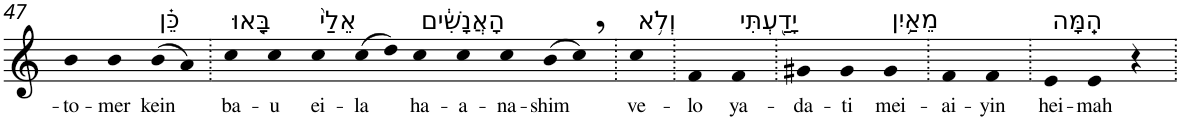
**kern	**text
*part1	*part1
*staff1	*staff1
*I"Piano	*
*I'Pno	*
!!LO:PB:g=z
*clefG2	*
*k[]	*
=47	=47
!	!LO:LY:b
4b	-to-
!	!LO:LY:b
4b	-mer
!LO:TX:a:t=כֵּ֗ן	!
!	!LO:LY:b
(>8b	kein
8a)	.
=48.	=48.
!LO:TX:a:t=בָּ֤אוּ	!
!	!LO:LY:b
4cc	ba-
!	!LO:LY:b
4cc	-u
!LO:TX:a:t=אֵלַי֙	!
!	!LO:LY:b
4cc	ei-
!	!LO:LY:b
(>8cc	-la
8dd)	.
!LO:TX:a:t=הָאֲנָשִׁ֔ים	!
!	!LO:LY:b
4cc	ha-
!	!LO:LY:b
4cc	-a-
!	!LO:LY:b
4cc	-na-
!	!LO:LY:b
(>8b	-shim
8cc,)	.
=49.	=49.
!LO:TX:a:t=וְלֹ֥א	!
!	!LO:LY:b
4cc	ve-
=50.	=50.
!	!LO:LY:b
4f	-lo
!LO:TX:a:t=יָדַ֖עְתִּי	!
!	!LO:LY:b
4f	ya-
=51.	=51.
!	!LO:LY:b
4g#X	-da-
!	!LO:LY:b
4g#	-ti
!LO:TX:a:t=מֵאַ֥יִן	!
!	!LO:LY:b
4g#	mei-
=52.	=52.
!	!LO:LY:b
4f	-ai-
!	!LO:LY:b
4f	-yin
=53.	=53.
!LO:TX:a:t=הֵֽמָּה	!
!	!LO:LY:b
4e	hei-
!	!LO:LY:b
4e	-mah
4r	.
=.	=.
*-	*-
